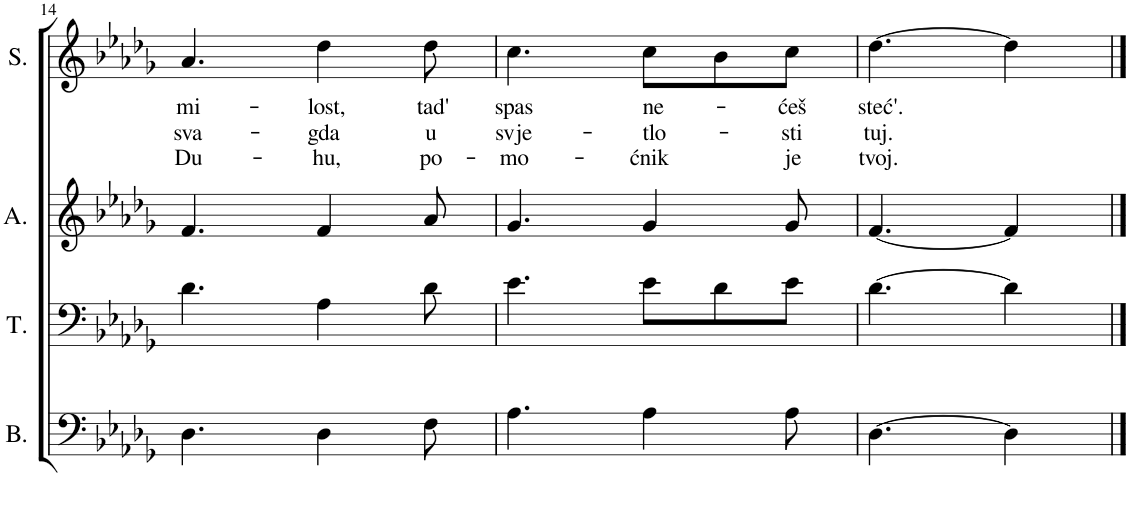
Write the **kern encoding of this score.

**kern	**kern	**kern	**kern	**text	**text	**text
*part4	*part3	*part2	*part1	*part1	*part1	*part1
*staff4	*staff3	*staff2	*staff1	*staff1	*staff1	*staff1
*I"Bass	*I"Tenor	*I"Alto	*I"Soprano	*	*	*
*I'B.	*I'T.	*I'A.	*I'S.	*	*	*
!!LO:PB:g=z
*clefF4	*clefF4	*clefG2	*clefG2	*	*	*
*k[b-e-a-d-g-]	*k[b-e-a-d-g-]	*k[b-e-a-d-g-]	*k[b-e-a-d-g-]	*	*	*
*M6/8	*M6/8	*M6/8	*M6/8	*	*	*
=14	=14	=14	=14	=14	=14	=14
!	!	!	!	!LO:LY:b	!LO:LY:b	!LO:LY:b
4.D-\	4.d-\	4.f/	4.a-/	mi-	sva-	Du-
!	!	!	!	!LO:LY:b	!LO:LY:b	!LO:LY:b
4D-\	4A-\	4f/	4dd-\	-lost,	-gda	-hu,
!	!	!	!	!LO:LY:b	!LO:LY:b	!LO:LY:b
8F\	8d-\	8a-/	8dd-\	tad'	u	po-
=15	=15	=15	=15	=15	=15	=15
!	!	!	!	!LO:LY:b	!LO:LY:b	!LO:LY:b
4.A-\	4.e-\	4.g-/	4.cc\	spas	svje-	-mo-
!	!	!	!	!LO:LY:b	!LO:LY:b	!LO:LY:b
4A-\	8e-\L	4g-/	8cc\L	ne-	-tlo-	-ćnik
.	8d-\	.	8b-\	.	.	.
!	!	!	!	!LO:LY:b	!LO:LY:b	!LO:LY:b
8A-\	8e-\J	8g-/	8cc\J	-ćeš	-sti	je
=16	=16	=16	=16	=16	=16	=16
!	!	!	!	!LO:LY:b	!LO:LY:b	!LO:LY:b
[4.D-\	[4.d-\	[4.f/	[4.dd-\	steć'.	tuj.	tvoj.
4D-\]	4d-\]	4f/]	4dd-\]	.	.	.
==	==	==	==	==	==	==
*-	*-	*-	*-	*-	*-	*-
